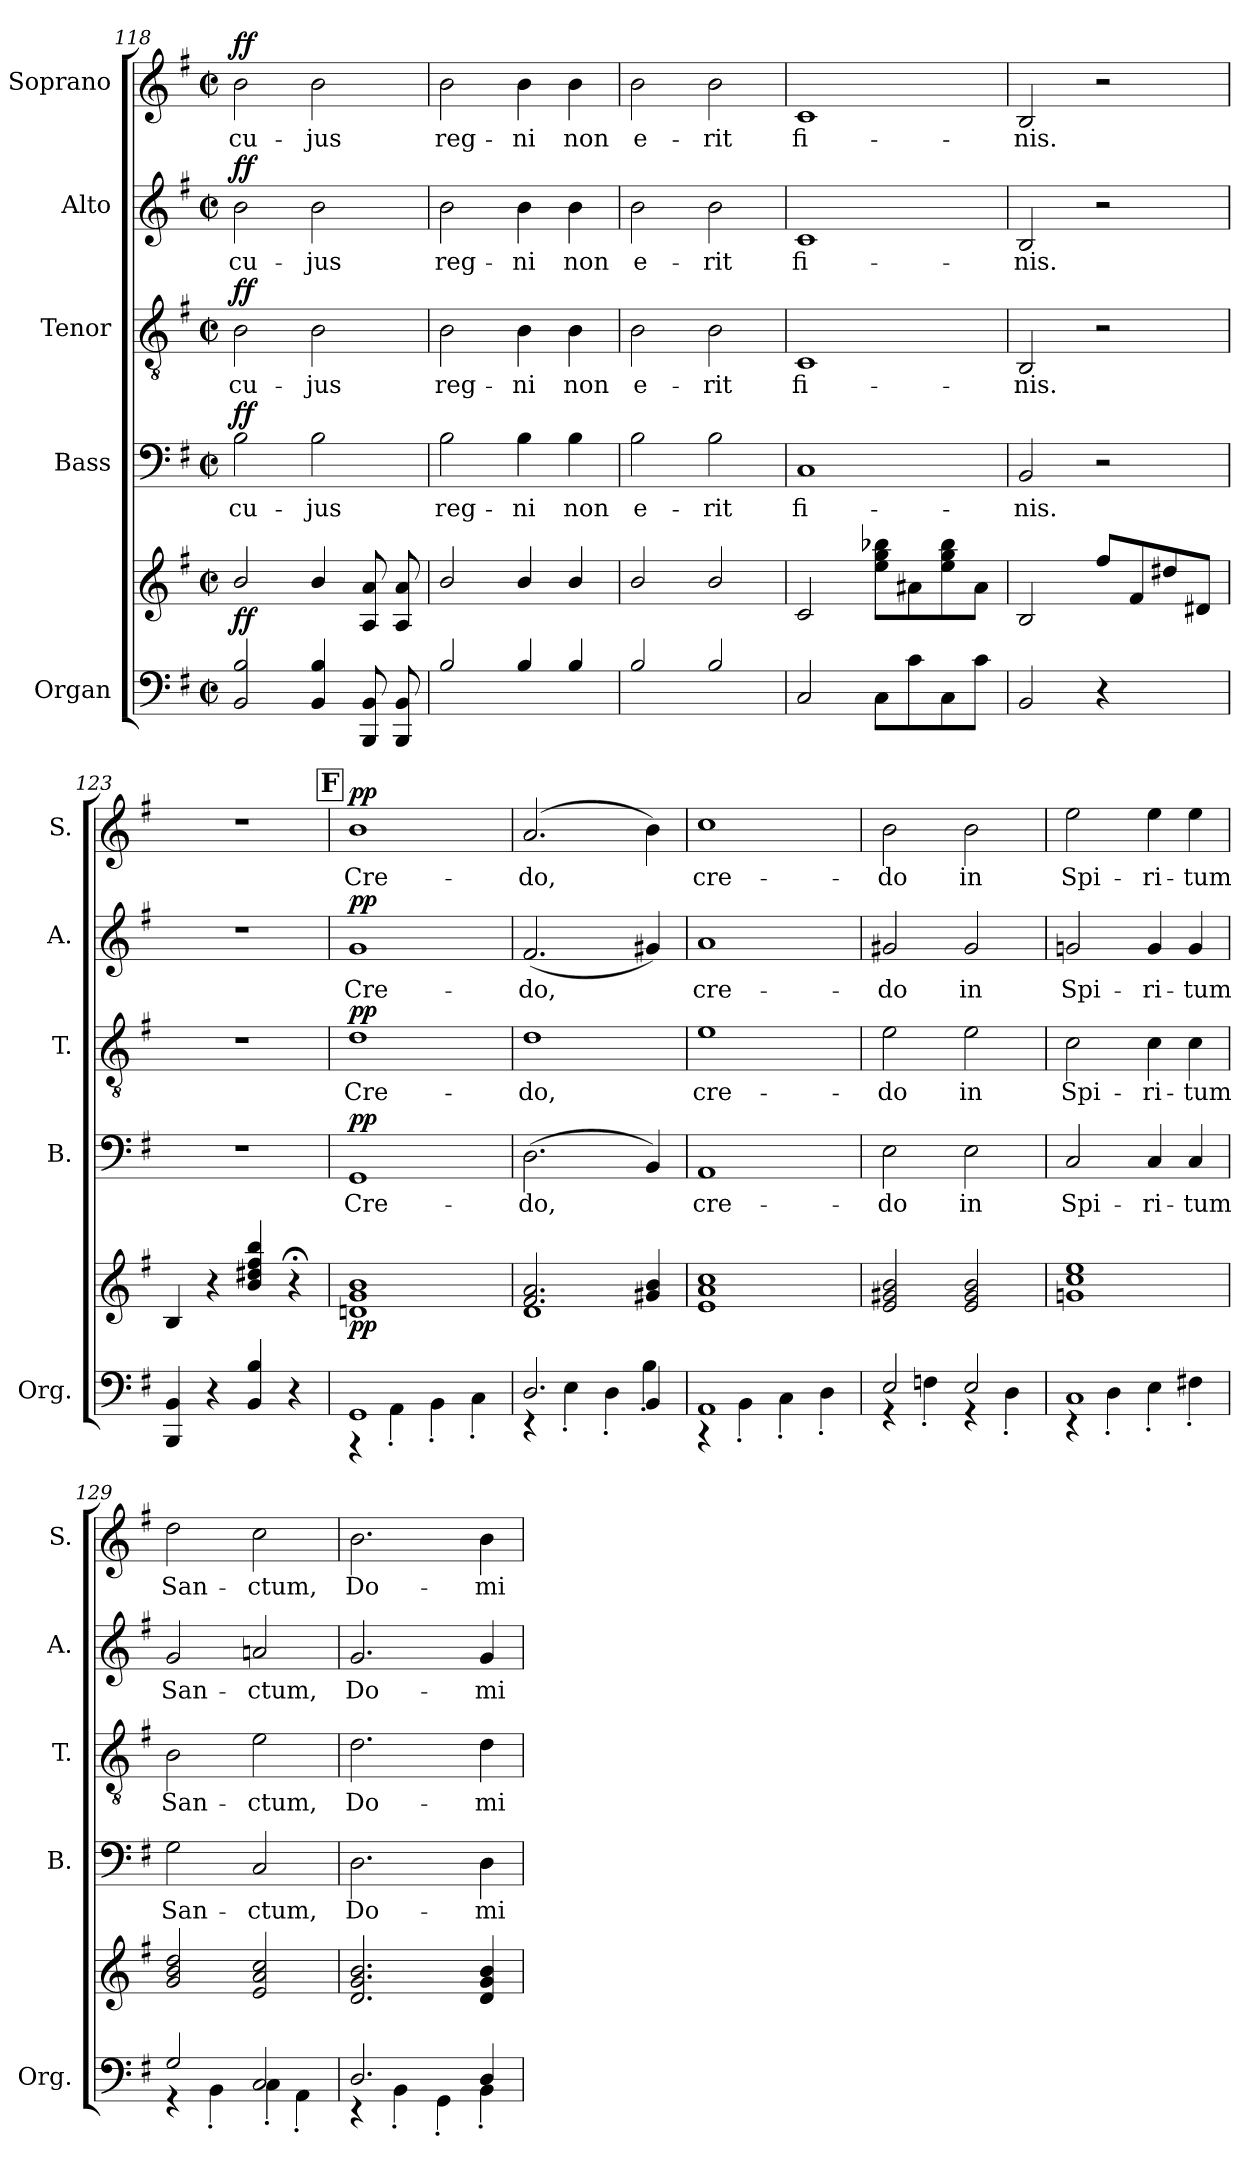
**kern	**kern	**dynam	**kern	**text	**dynam	**kern	**text	**dynam	**kern	**text	**dynam	**kern	**text	**dynam
*part5	*part5	*part5	*part4	*part4	*part4	*part3	*part3	*part3	*part2	*part2	*part2	*part1	*part1	*part1
*staff6	*staff5	*staff5/6	*staff4	*staff4	*staff4	*staff3	*staff3	*staff3	*staff2	*staff2	*staff2	*staff1	*staff1	*staff1
*I"Organ	*	*	*I"Bass	*	*	*I"Tenor	*	*	*I"Alto	*	*	*I"Soprano	*	*
*I'Org.	*	*	*I'B.	*	*	*I'T.	*	*	*I'A.	*	*	*I'S.	*	*
*clefF4	*clefG2	*	*clefF4	*	*	*clefGv2	*	*	*clefG2	*	*	*clefG2	*	*
*k[f#]	*k[f#]	*	*k[f#]	*	*	*k[f#]	*	*	*k[f#]	*	*	*k[f#]	*	*
*M2/2	*M2/2	*	*M2/2	*	*	*M2/2	*	*	*M2/2	*	*	*M2/2	*	*
*met(c|)	*met(c|)	*	*met(c|)	*	*	*met(c|)	*	*	*met(c|)	*	*	*met(c|)	*	*
=118	=118	=118	=118	=118	=118	=118	=118	=118	=118	=118	=118	=118	=118	=118
!	!	!LO:DY:b	!	!LO:LY:b	!LO:DY:b	!	!LO:LY:b	!LO:DY:b	!	!LO:LY:b	!LO:DY:b	!	!LO:LY:b	!LO:DY:b
2BB/ 2B/	2b/	ff	2B\	cu-	ff	2B\	cu-	ff	2b\	cu-	ff	2b\	cu-	ff
!	!	!	!	!LO:LY:b	!	!	!LO:LY:b	!	!	!LO:LY:b	!	!	!LO:LY:b	!
4BB/ 4B/	4b/	.	2B\	-jus	.	2B\	-jus	.	2b\	-jus	.	2b\	-jus	.
8BBB/ 8BB/	8A/ 8a/	.	.	.	.	.	.	.	.	.	.	.	.	.
8BBB/ 8BB/	8A/ 8a/	.	.	.	.	.	.	.	.	.	.	.	.	.
=119	=119	=119	=119	=119	=119	=119	=119	=119	=119	=119	=119	=119	=119	=119
!	!	!	!	!LO:LY:b	!	!	!LO:LY:b	!	!	!LO:LY:b	!	!	!LO:LY:b	!
2B/	2b/	.	2B\	reg-	.	2B\	reg-	.	2b\	reg-	.	2b\	reg-	.
!	!	!	!	!LO:LY:b	!	!	!LO:LY:b	!	!	!LO:LY:b	!	!	!LO:LY:b	!
4B/	4b/	.	4B\	-ni	.	4B\	-ni	.	4b\	-ni	.	4b\	-ni	.
!	!	!	!	!LO:LY:b	!	!	!LO:LY:b	!	!	!LO:LY:b	!	!	!LO:LY:b	!
4B/	4b/	.	4B\	non	.	4B\	non	.	4b\	non	.	4b\	non	.
=120	=120	=120	=120	=120	=120	=120	=120	=120	=120	=120	=120	=120	=120	=120
!	!	!	!	!LO:LY:b	!	!	!LO:LY:b	!	!	!LO:LY:b	!	!	!LO:LY:b	!
2B/	2b/	.	2B\	e-	.	2B\	e-	.	2b\	e-	.	2b\	e-	.
!	!	!	!	!LO:LY:b	!	!	!LO:LY:b	!	!	!LO:LY:b	!	!	!LO:LY:b	!
2B/	2b/	.	2B\	-rit	.	2B\	-rit	.	2b\	-rit	.	2b\	-rit	.
=121	=121	=121	=121	=121	=121	=121	=121	=121	=121	=121	=121	=121	=121	=121
!	!	!	!	!LO:LY:b	!	!	!LO:LY:b	!	!	!LO:LY:b	!	!	!LO:LY:b	!
2C/	2c/	.	1C	fi-	.	1C	fi-	.	1c	fi-	.	1c	fi-	.
8C\L	8ee\ 8gg\ 8bb-X\L	.	.	.	.	.	.	.	.	.	.	.	.	.
8c\	8a#X\	.	.	.	.	.	.	.	.	.	.	.	.	.
8C\	8ee\ 8gg\ 8bb-\	.	.	.	.	.	.	.	.	.	.	.	.	.
8c\J	8a#\J	.	.	.	.	.	.	.	.	.	.	.	.	.
=122	=122	=122	=122	=122	=122	=122	=122	=122	=122	=122	=122	=122	=122	=122
!	!	!	!	!LO:LY:b	!	!	!LO:LY:b	!	!	!LO:LY:b	!	!	!LO:LY:b	!
2BB/	2B/	.	2BB/	-nis.	.	2BB/	-nis.	.	2B/	-nis.	.	2B/	-nis.	.
4r	8ff#/L	.	2r	.	.	2r	.	.	2r	.	.	2r	.	.
.	8f#/	.	.	.	.	.	.	.	.	.	.	.	.	.
4ryy	8dd#X/	.	.	.	.	.	.	.	.	.	.	.	.	.
.	8d#X/J	.	.	.	.	.	.	.	.	.	.	.	.	.
=123	=123	=123	=123	=123	=123	=123	=123	=123	=123	=123	=123	=123	=123	=123
4BBB/ 4BB/	4B/	.	1r	.	.	1r	.	.	1r	.	.	1r	.	.
4r	4r	.	.	.	.	.	.	.	.	.	.	.	.	.
4BB/ 4B/	4b/ 4dd#X/ 4ff#/ 4bb/	.	.	.	.	.	.	.	.	.	.	.	.	.
4r	4r;<	.	.	.	.	.	.	.	.	.	.	.	.	.
!!LO:LB:g=z
!!LO:REH:place=s1:a:B:t=F
=124	=124	=124	=124	=124	=124	=124	=124	=124	=124	=124	=124	=124	=124	=124
*^	*	*	*	*	*	*	*	*	*	*	*	*	*	*
!	!	!	!LO:DY:b	!	!LO:LY:b	!LO:DY:b	!	!LO:LY:b	!LO:DY:b	!	!LO:LY:b	!LO:DY:b	!	!LO:LY:b	!LO:DY:b
1GG	4r	1dn 1g 1b	pp	1GG	Cre-	pp	1d	Cre-	pp	1g	Cre-	pp	1b	Cre-	pp
.	4AA'\	.	.	.	.	.	.	.	.	.	.	.	.	.	.
.	4BB'\	.	.	.	.	.	.	.	.	.	.	.	.	.	.
.	4C'\	.	.	.	.	.	.	.	.	.	.	.	.	.	.
=125	=125	=125	=125	=125	=125	=125	=125	=125	=125	=125	=125	=125	=125	=125	=125
*	*	*^	*	*	*	*	*	*	*	*	*	*	*	*	*
!	!	!	!	!	!	!LO:LY:b	!	!	!LO:LY:b	!	!	!LO:LY:b	!	!	!LO:LY:b	!
2.D/	4r	2.f#/ 2.a/	1d	.	(>2.D\	-do,	.	1d	-do,	.	(<2.f#/	-do,	.	(>2.a/	-do,	.
.	4E'\	.	.	.	.	.	.	.	.	.	.	.	.	.	.	.
.	4D'\	.	.	.	.	.	.	.	.	.	.	.	.	.	.	.
4BB/	4B'\	4g#X/ 4b/	.	.	4BB/)	.	.	.	.	.	4g#X/)	.	.	4b\)	.	.
*	*	*v	*v	*	*	*	*	*	*	*	*	*	*	*	*	*
=126	=126	=126	=126	=126	=126	=126	=126	=126	=126	=126	=126	=126	=126	=126	=126
!	!	!	!	!	!LO:LY:b	!	!	!LO:LY:b	!	!	!LO:LY:b	!	!	!LO:LY:b	!
1AA	4r	1e 1a 1cc	.	1AA	cre-	.	1e	cre-	.	1a	cre-	.	1cc	cre-	.
.	4BB'\	.	.	.	.	.	.	.	.	.	.	.	.	.	.
.	4C'\	.	.	.	.	.	.	.	.	.	.	.	.	.	.
.	4D'\	.	.	.	.	.	.	.	.	.	.	.	.	.	.
=127	=127	=127	=127	=127	=127	=127	=127	=127	=127	=127	=127	=127	=127	=127	=127
!	!	!	!	!	!LO:LY:b	!	!	!LO:LY:b	!	!	!LO:LY:b	!	!	!LO:LY:b	!
2E/	4r	2e/ 2g#X/ 2b/	.	2E\	-do	.	2e\	-do	.	2g#X/	-do	.	2b\	-do	.
.	4Fn'\	.	.	.	.	.	.	.	.	.	.	.	.	.	.
!	!	!	!	!	!LO:LY:b	!	!	!LO:LY:b	!	!	!LO:LY:b	!	!	!LO:LY:b	!
2E/	4r	2e/ 2g#/ 2b/	.	2E\	in	.	2e\	in	.	2g#/	in	.	2b\	in	.
.	4D'\	.	.	.	.	.	.	.	.	.	.	.	.	.	.
=128	=128	=128	=128	=128	=128	=128	=128	=128	=128	=128	=128	=128	=128	=128	=128
!	!	!	!	!	!LO:LY:b	!	!	!LO:LY:b	!	!	!LO:LY:b	!	!	!LO:LY:b	!
1C	4r	1gn 1cc 1ee	.	2C/	Spi-	.	2c\	Spi-	.	2gn/	Spi-	.	2ee\	Spi-	.
.	4D'\	.	.	.	.	.	.	.	.	.	.	.	.	.	.
!	!	!	!	!	!LO:LY:b	!	!	!LO:LY:b	!	!	!LO:LY:b	!	!	!LO:LY:b	!
.	4E'\	.	.	4C/	-ri-	.	4c\	-ri-	.	4g/	-ri-	.	4ee\	-ri-	.
!	!	!	!	!	!LO:LY:b	!	!	!LO:LY:b	!	!	!LO:LY:b	!	!	!LO:LY:b	!
.	4F#X'\	.	.	4C/	-tum	.	4c\	-tum	.	4g/	-tum	.	4ee\	-tum	.
=129	=129	=129	=129	=129	=129	=129	=129	=129	=129	=129	=129	=129	=129	=129	=129
!	!	!	!	!	!LO:LY:b	!	!	!LO:LY:b	!	!	!LO:LY:b	!	!	!LO:LY:b	!
2G/	4r	2g/ 2b/ 2dd/	.	2G\	San-	.	2B\	San-	.	2g/	San-	.	2dd\	San-	.
.	4BB'\	.	.	.	.	.	.	.	.	.	.	.	.	.	.
!	!	!	!	!	!LO:LY:b	!	!	!LO:LY:b	!	!	!LO:LY:b	!	!	!LO:LY:b	!
2C/	4C'\	2e/ 2a/ 2cc/	.	2C/	-ctum,	.	2e\	-ctum,	.	2an/	-ctum,	.	2cc\	-ctum,	.
.	4AA'\	.	.	.	.	.	.	.	.	.	.	.	.	.	.
=130	=130	=130	=130	=130	=130	=130	=130	=130	=130	=130	=130	=130	=130	=130	=130
!	!	!	!	!	!LO:LY:b	!	!	!LO:LY:b	!	!	!LO:LY:b	!	!	!LO:LY:b	!
2.D/	4r	2.d/ 2.g/ 2.b/	.	2.D\	Do-	.	2.d\	Do-	.	2.g/	Do-	.	2.b\	Do-	.
.	4BB'\	.	.	.	.	.	.	.	.	.	.	.	.	.	.
.	4GG'\	.	.	.	.	.	.	.	.	.	.	.	.	.	.
!	!	!	!	!	!LO:LY:b	!	!	!LO:LY:b	!	!	!LO:LY:b	!	!	!LO:LY:b	!
4D/	4BB'\	4d/ 4g/ 4b/	.	4D\	-mi-	.	4d\	-mi-	.	4g/	-mi-	.	4b\	-mi-	.
*v	*v	*	*	*	*	*	*	*	*	*	*	*	*	*	*
=	=	=	=	=	=	=	=	=	=	=	=	=	=	=
*-	*-	*-	*-	*-	*-	*-	*-	*-	*-	*-	*-	*-	*-	*-
